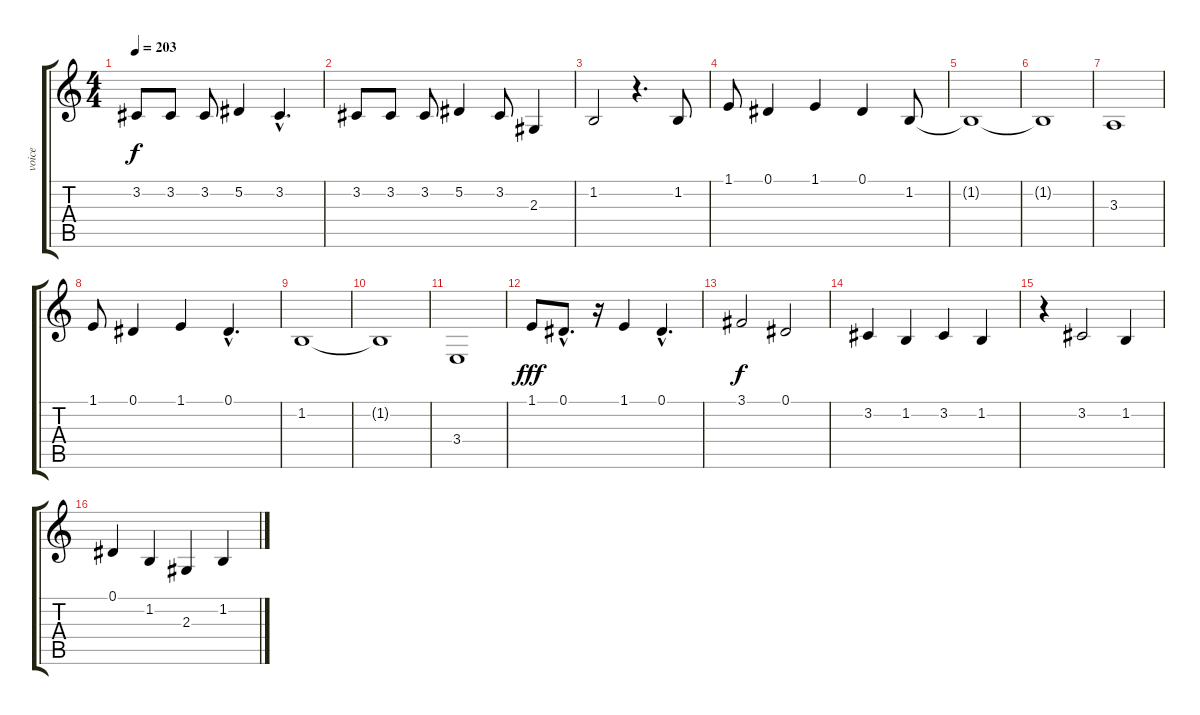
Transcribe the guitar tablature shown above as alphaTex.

\track ("voice" "voice") {instrument violin}
\staff {score tabs}
\tuning (Eb4 Bb3 Gb3 Db3 Ab2 Eb2) {hide}
\ts (4 4)
\tempo 203
\clef g2
\ks c
3.2.8{dy f} 3.2.8 3.2.8 5.2.4 3.2{hac}.4{d} |
3.2.8 3.2.8 3.2.8 5.2.4 3.2.8 2.3.4 |
1.2.2 r.4{d} 1.2.8 |
1.1.8 0.1.4 1.1.4 0.1.4 1.2.8 |
1.2{t}.1 |
1.2{t}.1 |
3.3.1 |
1.1.8 0.1.4 1.1.4 0.1{hac}.4{d} |
1.2.1 |
1.2{t}.1 |
3.4.1 |
1.1.8{dy fff} 0.1{hac}.8{d} r.16 1.1.4 0.1{hac}.4{d} |
3.1.2{dy f} 0.1.2 |
3.2.4 1.2.4 3.2.4 1.2.4 |
r.4 3.2.2 1.2.4 |
0.1.4 1.2.4 2.3.4 1.2.4
